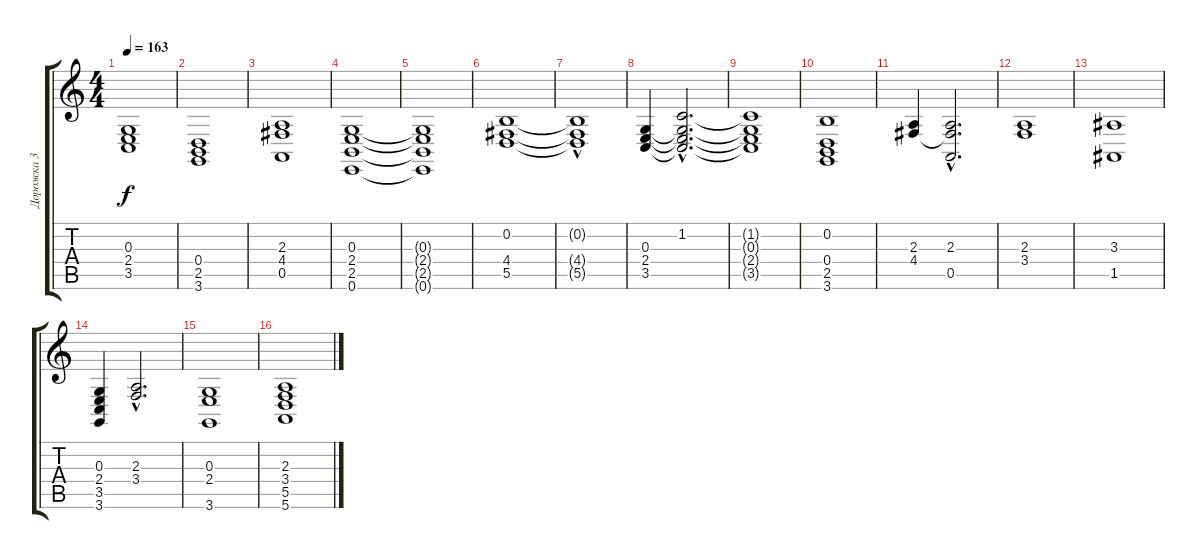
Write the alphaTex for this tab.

\track ("Дорожка 3" "Дорожка 3") {instrument stringensemble1}
\staff {score tabs}
\tuning (E4 B3 G3 D3 A2 E2) {hide}
\ts (4 4)
\tempo 163
\clef g2
\ks c
(0.3{t} 2.4{t} 3.5{t}).1{dy f} |
(0.4 2.5 3.6).1 |
(2.3 4.4 0.5).1 |
(0.3 2.4 2.5 0.6).1 |
(0.3{t} 2.4{t} 2.5{t} 0.6{t}).1 |
(0.2 4.4 5.5).1 |
(0.2{t} 4.4{t} 5.5{hac t}).1 |
(0.3 2.4 3.5).4 (1.2{hac} 0.3{hac t} 2.4{hac t} 3.5{hac t}).2{d} |
(1.2{t} 0.3{t} 2.4{t} 3.5{t}).1 |
(0.2 0.4 2.5 3.6).1 |
(2.3 4.4).4 (2.3{hac} 4.4{hac t} 0.5{hac}).2{d} |
(2.3 3.4).1 |
(3.3 1.5).1 |
(0.3 2.4 3.5 3.6).4 (2.3{hac} 3.4{hac}).2{d} |
(0.3 2.4 3.6).1 |
(2.3 3.4 5.5 5.6).1
